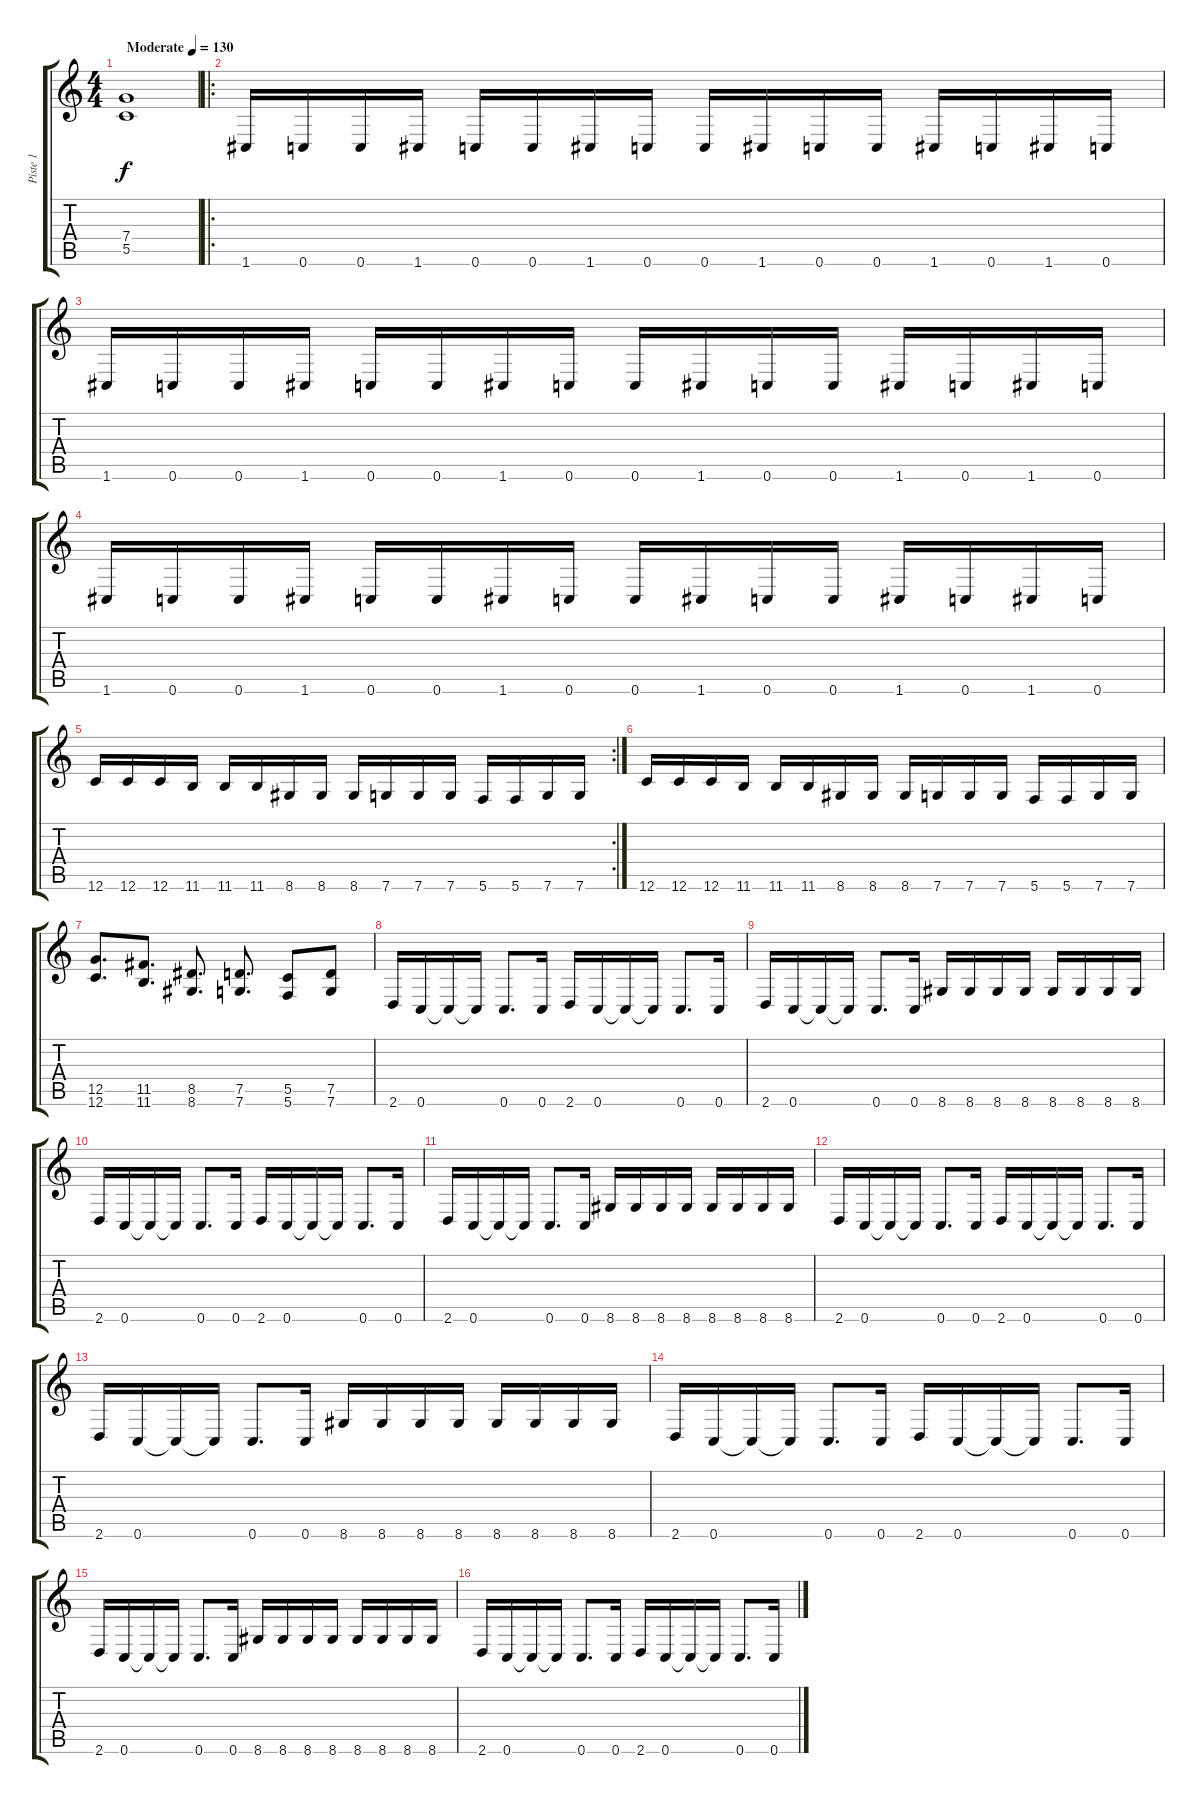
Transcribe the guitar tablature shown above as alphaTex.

\track ("Piste 1" "Piste 1") {instrument distortionguitar}
\staff {score tabs}
\tuning (D4 A3 F3 C3 G2 C2) {hide}
\ts (4 4)
\tempo (130 "Moderate")
\clef g2
\ks c
(7.4 5.5).1{dy f instrument distortionguitar} |
\ro
1.6.16 0.6.16 0.6.16 1.6.16 0.6.16 0.6.16 1.6.16 0.6.16 0.6.16 1.6.16 0.6.16 0.6.16 1.6.16 0.6.16 1.6.16 0.6.16 |
1.6.16 0.6.16 0.6.16 1.6.16 0.6.16 0.6.16 1.6.16 0.6.16 0.6.16 1.6.16 0.6.16 0.6.16 1.6.16 0.6.16 1.6.16 0.6.16 |
1.6.16 0.6.16 0.6.16 1.6.16 0.6.16 0.6.16 1.6.16 0.6.16 0.6.16 1.6.16 0.6.16 0.6.16 1.6.16 0.6.16 1.6.16 0.6.16 |
\rc 2
12.6.16 12.6.16 12.6.16 11.6.16 11.6.16 11.6.16 8.6.16 8.6.16 8.6.16 7.6.16 7.6.16 7.6.16 5.6.16 5.6.16 7.6.16 7.6.16 |
12.6.16 12.6.16 12.6.16 11.6.16 11.6.16 11.6.16 8.6.16 8.6.16 8.6.16 7.6.16 7.6.16 7.6.16 5.6.16 5.6.16 7.6.16 7.6.16 |
(12.5 12.6).8{d} (11.5 11.6).8{d} (8.5 8.6).8{d} (7.5 7.6).8{d} (5.5 5.6).8 (7.5 7.6).8 |
2.6.16 0.6.16 0.6{t}.16 0.6{t}.16 0.6.8{d} 0.6.16 2.6.16 0.6.16 0.6{t}.16 0.6{t}.16 0.6.8{d} 0.6.16 |
2.6.16 0.6.16 0.6{t}.16 0.6{t}.16 0.6.8{d} 0.6.16 8.6.16 8.6.16 8.6.16 8.6.16 8.6.16 8.6.16 8.6.16 8.6.16 |
2.6.16 0.6.16 0.6{t}.16 0.6{t}.16 0.6.8{d} 0.6.16 2.6.16 0.6.16 0.6{t}.16 0.6{t}.16 0.6.8{d} 0.6.16 |
2.6.16 0.6.16 0.6{t}.16 0.6{t}.16 0.6.8{d} 0.6.16 8.6.16 8.6.16 8.6.16 8.6.16 8.6.16 8.6.16 8.6.16 8.6.16 |
2.6.16 0.6.16 0.6{t}.16 0.6{t}.16 0.6.8{d} 0.6.16 2.6.16 0.6.16 0.6{t}.16 0.6{t}.16 0.6.8{d} 0.6.16 |
2.6.16 0.6.16 0.6{t}.16 0.6{t}.16 0.6.8{d} 0.6.16 8.6.16 8.6.16 8.6.16 8.6.16 8.6.16 8.6.16 8.6.16 8.6.16 |
2.6.16 0.6.16 0.6{t}.16 0.6{t}.16 0.6.8{d} 0.6.16 2.6.16 0.6.16 0.6{t}.16 0.6{t}.16 0.6.8{d} 0.6.16 |
2.6.16 0.6.16 0.6{t}.16 0.6{t}.16 0.6.8{d} 0.6.16 8.6.16 8.6.16 8.6.16 8.6.16 8.6.16 8.6.16 8.6.16 8.6.16 |
2.6.16 0.6.16 0.6{t}.16 0.6{t}.16 0.6.8{d} 0.6.16 2.6.16 0.6.16 0.6{t}.16 0.6{t}.16 0.6.8{d} 0.6.16
